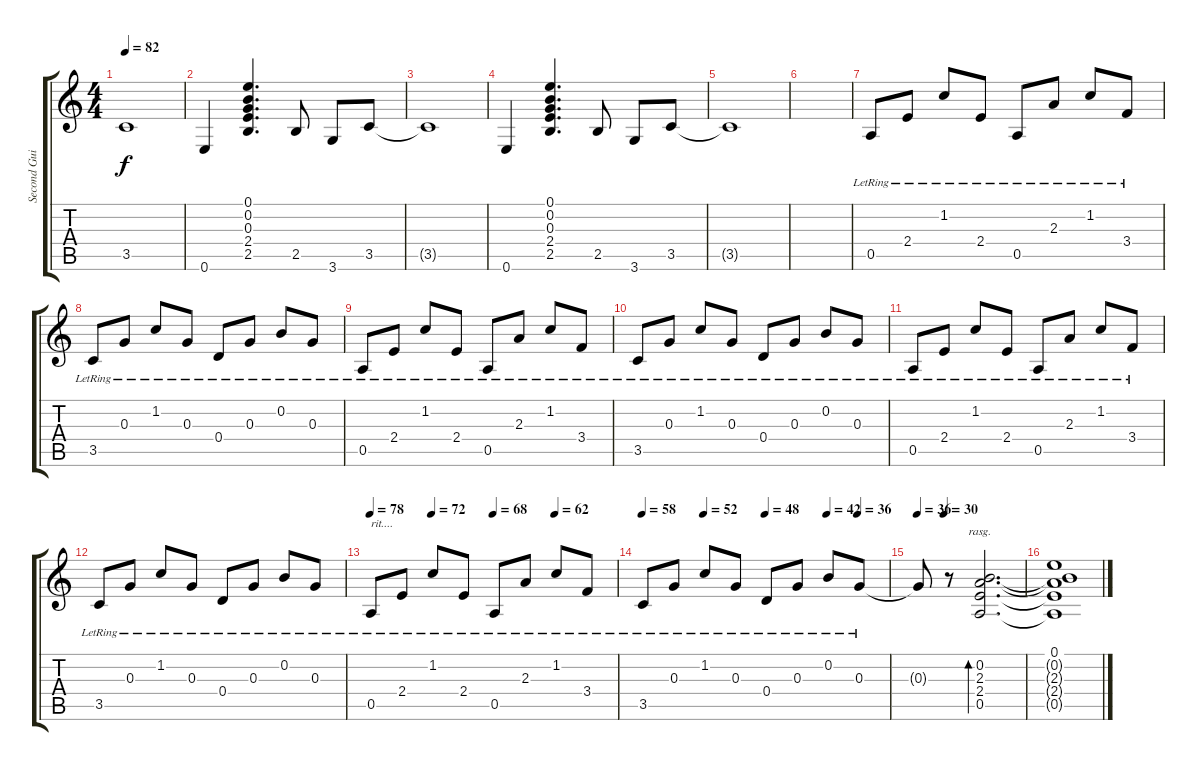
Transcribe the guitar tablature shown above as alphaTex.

\track ("Second Guitar" "Second Gui") {instrument electricguitarclean}
\staff {score tabs}
\tuning (E4 B3 G3 D3 A2 E2) {hide}
\ts (4 4)
\tempo 82
\clef g2
\ks c
3.5{t}.1{dy f} |
0.6.4 (0.1 0.2 0.3 2.4 2.5).4{d} 2.5.8 3.6.8 3.5.8 |
3.5{t}.1 |
0.6.4 (0.1 0.2 0.3 2.4 2.5).4{d} 2.5.8 3.6.8 3.5.8 |
3.5{t}.1 |
|
0.5{lr}.8 2.4{lr}.8 1.2{lr}.8 2.4{lr}.8 0.5{lr}.8 2.3{lr}.8 1.2{lr}.8 3.4{lr}.8 |
3.5{lr}.8 0.3{lr}.8 1.2{lr}.8 0.3{lr}.8 0.4{lr}.8 0.3{lr}.8 0.2{lr}.8 0.3{lr}.8 |
0.5{lr}.8 2.4{lr}.8 1.2{lr}.8 2.4{lr}.8 0.5{lr}.8 2.3{lr}.8 1.2{lr}.8 3.4{lr}.8 |
3.5{lr}.8 0.3{lr}.8 1.2{lr}.8 0.3{lr}.8 0.4{lr}.8 0.3{lr}.8 0.2{lr}.8 0.3{lr}.8 |
0.5{lr}.8 2.4{lr}.8 1.2{lr}.8 2.4{lr}.8 0.5{lr}.8 2.3{lr}.8 1.2{lr}.8 3.4{lr}.8 |
3.5{lr}.8 0.3{lr}.8 1.2{lr}.8 0.3{lr}.8 0.4{lr}.8 0.3{lr}.8 0.2{lr}.8 0.3{lr}.8 |
\tempo 78
\tempo (72 0.25)
\tempo (68 0.5)
\tempo (62 0.75)
0.5{lr}.8{txt "rit...."} 2.4{lr}.8 1.2{lr}.8 2.4{lr}.8 0.5{lr}.8 2.3{lr}.8 1.2{lr}.8 3.4{lr}.8 |
\tempo 58
\tempo (52 0.25)
\tempo (48 0.5)
\tempo (42 0.75)
\tempo (36 0.875)
3.5{lr}.8 0.3{lr}.8 1.2{lr}.8 0.3{lr}.8 0.4{lr}.8 0.3{lr}.8 0.2{lr}.8 0.3{lr}.8 |
\tempo 36
\tempo (30 0.25)
0.3{t}.8 r.8 (0.2 2.3 2.4 0.5).2{d bd 240 rasg ii} |
(0.1 0.2{t} 2.3{t} 2.4{t} 0.5{t}).1
